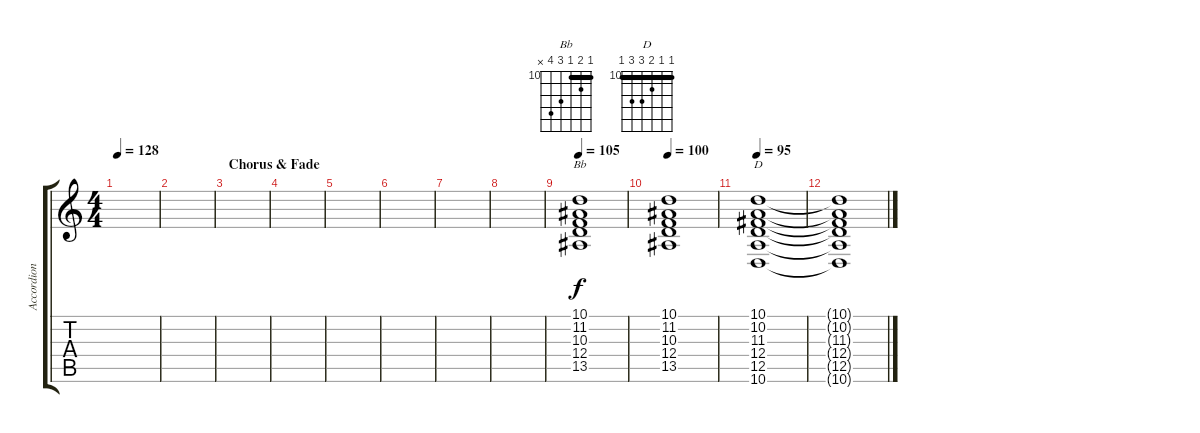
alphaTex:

\track ("Accordion" "Accordion") {instrument accordion}
\staff {score tabs}
\tuning (E4 B3 G3 D3 A2 E2) {hide}
\chord ("Bb" 10 11 10 12 13 x) {firstfret 10 barre 10}
\chord ("D" 10 10 11 12 12 10) {firstfret 10 barre 10}
\ts (4 4)
\tempo 128
\clef g2
\ks c
|
|
\section ("" "Chorus & Fade")
|
|
|
|
|
|
\tempo 105
(10.1 11.2 10.3 12.4 13.5).1{ch "Bb"} |
\tempo 100
(10.1 11.2 10.3 12.4 13.5).1 |
\tempo 95
(10.1 10.2 11.3 12.4 12.5 10.6).1{ch "D"} |
(10.1{t} 10.2{t} 11.3{t} 12.4{t} 12.5{t} 10.6{t}).1
